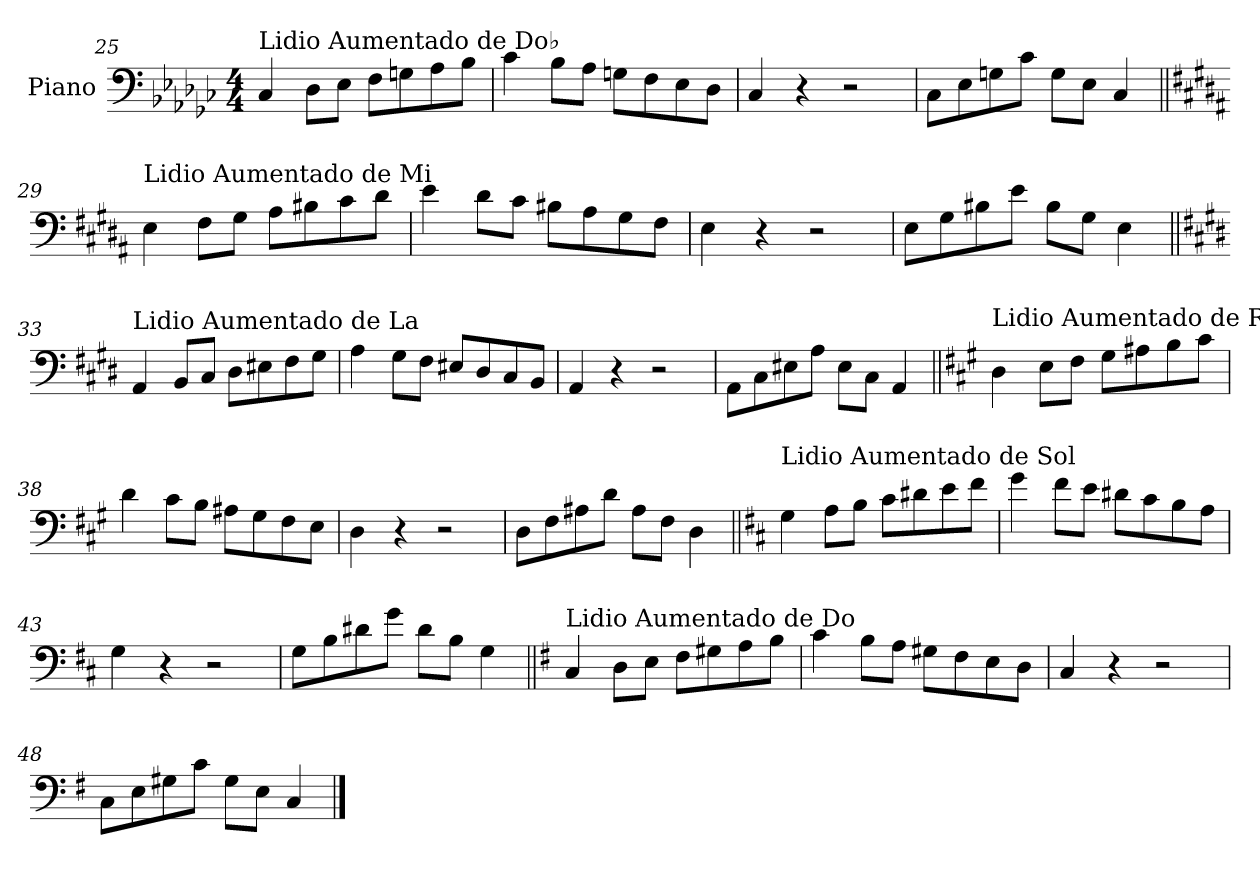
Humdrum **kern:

**kern
*part1
*staff1
*I"Piano
*I'Pno.
!!LO:LB:g=z
*clefF4
*k[b-e-a-d-g-c-]
*M4/4
=25
!LO:TX:a:t=Lidio Aumentado de Do♭
4C-/
8D-\L
8E-\J
8F\L
8Gn\
8A-\
8B-\J
=26
4c-\
8B-\L
8A-\J
8Gn\L
8F\
8E-\
8D-\J
=27
4C-/
4r
2r
=28
8C-\L
8E-\
8Gn\
8c-\J
8G\L
8E-\J
4C-/
!!LO:LB:g=z
=29||
*k[f#c#g#d#a#]
!LO:TX:a:t=Lidio Aumentado de Mi
4E\
8F#\L
8G#\J
8A#\L
8B#X\
8c#\
8d#\J
=30
4e\
8d#\L
8c#\J
8B#X\L
8A#\
8G#\
8F#\J
=31
4E\
4r
2r
=32
8E\L
8G#\
8B#X\
8e\J
8B#\L
8G#\J
4E\
!!LO:LB:g=z
=33||
*k[f#c#g#d#]
!LO:TX:a:t=Lidio Aumentado de La
4AA/
8BB/L
8C#/J
8D#\L
8E#X\
8F#\
8G#\J
=34
4A\
8G#\L
8F#\J
8E#X/L
8D#/
8C#/
8BB/J
=35
4AA/
4r
2r
=36
8AA\L
8C#\
8E#X\
8A\J
8E#\L
8C#\J
4AA/
!!LO:LB:g=z
=37||
*k[f#c#g#]
!LO:TX:a:t=Lidio Aumentado de Re
4D\
8E\L
8F#\J
8G#\L
8A#X\
8B\
8c#\J
=38
4d\
8c#\L
8B\J
8A#X\L
8G#\
8F#\
8E\J
=39
4D\
4r
2r
=40
8D\L
8F#\
8A#X\
8d\J
8A#\L
8F#\J
4D\
!!LO:LB:g=z
=41||
*k[f#c#]
!LO:TX:a:t=Lidio Aumentado de Sol
4G\
8A\L
8B\J
8c#\L
8d#X\
8e\
8f#\J
=42
4g\
8f#\L
8e\J
8d#X\L
8c#\
8B\
8A\J
=43
4G\
4r
2r
=44
8G\L
8B\
8d#X\
8g\J
8d#\L
8B\J
4G\
!!LO:LB:g=z
=45||
*k[f#]
!LO:TX:a:t=Lidio Aumentado de Do
4C/
8D\L
8E\J
8F#\L
8G#X\
8A\
8B\J
=46
4c\
8B\L
8A\J
8G#X\L
8F#\
8E\
8D\J
=47
4C/
4r
2r
=48
8C\L
8E\
8G#X\
8c\J
8G#\L
8E\J
4C/
==
*-
